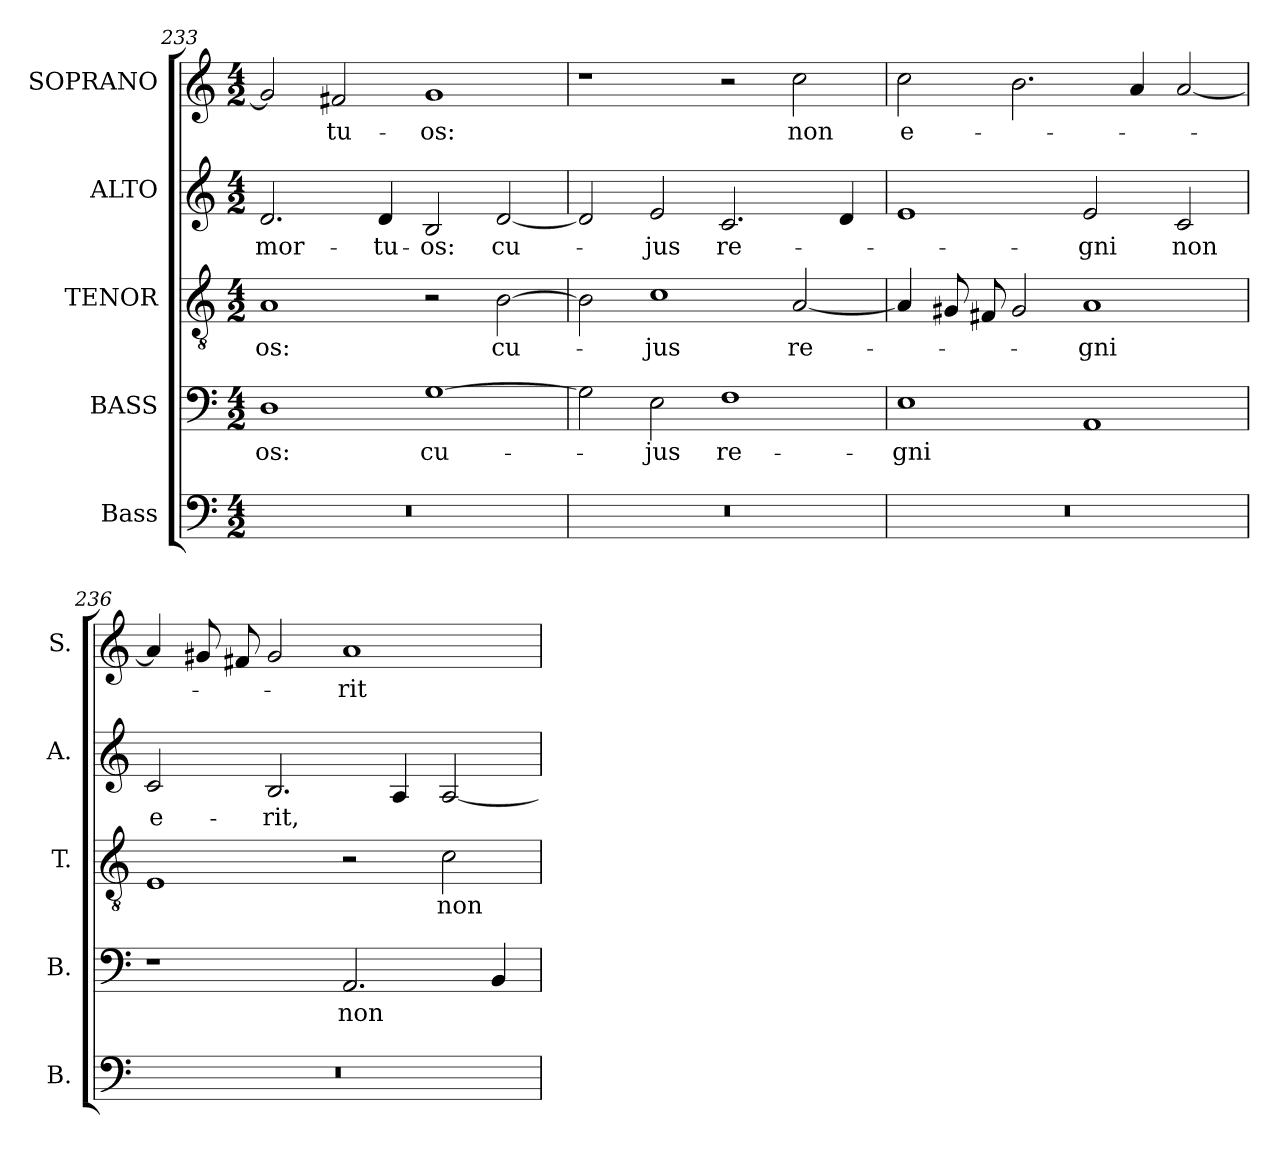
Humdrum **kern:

**kern	**kern	**text	**kern	**text	**kern	**text	**kern	**text
*part5	*part4	*part4	*part3	*part3	*part2	*part2	*part1	*part1
*staff5	*staff4	*staff4	*staff3	*staff3	*staff2	*staff2	*staff1	*staff1
*I"Bass	*I"BASS	*	*I"TENOR	*	*I"ALTO	*	*I"SOPRANO	*
*I'B.	*I'B.	*	*I'T.	*	*I'A.	*	*I'S.	*
!!LO:LB:g=z
*clefF4	*clefF4	*	*clefGv2	*	*clefG2	*	*clefG2	*
*	*	*	*ITrd7c12	*	*	*	*	*
*k[]	*k[]	*	*k[]	*	*k[]	*	*k[]	*
*C:	*C:	*	*C:	*	*C:	*	*C:	*
*M4/2	*M4/2	*	*M4/2	*	*M4/2	*	*M4/2	*
=233	=233	=233	=233	=233	=233	=233	=233	=233
!LO:N:vis=1	!	!	!	!	!	!	!	!
!	!	!LO:LY:b:color=#000000	!	!	!	!	!	!
!	!	!	!	!LO:LY:b:color=#000000	!	!	!	!
!	!	!	!	!	!	!LO:LY:b:color=#000000	!	!
0r	1Di	-os:	1AAi	-os:	2.di/	mor-	2gi/]	.
!	!	!	!	!	!	!	!	!LO:LY:b:color=#000000
.	.	.	.	.	.	.	2f#Xi/	-tu-
!	!	!	!	!	!	!LO:LY:b:color=#000000	!	!
.	.	.	.	.	4di/	-tu-	.	.
!	!	!LO:LY:b:color=#000000	!	!	!	!	!	!
!	!	!	!	!	!	!LO:LY:b:color=#000000	!	!
!	!	!	!	!	!	!	!	!LO:LY:b:color=#000000
.	[1Gi	cu-	2r	.	2Bi/	-os:	1gi	-os:
!	!	!	!	!LO:LY:b:color=#000000	!	!	!	!
!	!	!	!	!	!	!LO:LY:b:color=#000000	!	!
.	.	.	[2BBi\	cu-	[2di/	cu-	.	.
=234	=234	=234	=234	=234	=234	=234	=234	=234
!LO:N:vis=1	!	!	!	!	!	!	!	!
0r	2Gi\]	.	2BBi\]	.	2di/]	.	1r	.
!	!	!LO:LY:b:color=#000000	!	!	!	!	!	!
!	!	!	!	!LO:LY:b:color=#000000	!	!	!	!
!	!	!	!	!	!	!LO:LY:b:color=#000000	!	!
.	2Ei\	-jus	1Ci	-jus	2ei/	-jus	.	.
!	!	!LO:LY:b:color=#000000	!	!	!	!	!	!
!	!	!	!	!	!	!LO:LY:b:color=#000000	!	!
.	1Fi	re-	.	.	2.ci/	re-	2r	.
!	!	!	!	!LO:LY:b:color=#000000	!	!	!	!
!	!	!	!	!	!	!	!	!LO:LY:b:color=#000000
.	.	.	[2AAi/	re-	.	.	2cci\	non
.	.	.	.	.	4di/	.	.	.
=235	=235	=235	=235	=235	=235	=235	=235	=235
!LO:N:vis=1	!	!	!	!	!	!	!	!
!	!	!LO:LY:b:color=#000000	!	!	!	!	!	!
!	!	!	!	!	!	!	!	!LO:LY:b:color=#000000
0r	1Ei	-gni	4AAi/]	.	1ei	.	2cci\	e-
.	.	.	8GG#Xi/	.	.	.	.	.
.	.	.	8FF#Xi/	.	.	.	.	.
.	.	.	2GG#i/	.	.	.	2.bi\	.
!	!	!	!	!LO:LY:b:color=#000000	!	!	!	!
!	!	!	!	!	!	!LO:LY:b:color=#000000	!	!
.	1AAi	.	1AAi	-gni	2ei/	-gni	.	.
.	.	.	.	.	.	.	4ai/	.
!	!	!	!	!	!	!LO:LY:b:color=#000000	!	!
.	.	.	.	.	2ci/	non	[2ai/	.
=236	=236	=236	=236	=236	=236	=236	=236	=236
!LO:N:vis=1	!	!	!	!	!	!	!	!
!	!	!	!	!	!	!LO:LY:b:color=#000000	!	!
0r	1r	.	1EEi	.	2ci/	e-	4ai/]	.
.	.	.	.	.	.	.	8g#Xi/	.
.	.	.	.	.	.	.	8f#Xi/	.
!	!	!	!	!	!	!LO:LY:b:color=#000000	!	!
.	.	.	.	.	2.Bi/	-rit,	2g#i/	.
!	!	!LO:LY:b:color=#000000	!	!	!	!	!	!
!	!	!	!	!	!	!	!	!LO:LY:b:color=#000000
.	2.AAi/	non	2r	.	.	.	1ai	-rit
.	.	.	.	.	4Ai/	.	.	.
!	!	!	!	!LO:LY:b:color=#000000	!	!	!	!
.	.	.	2Ci\	non	[2Ai/	.	.	.
.	4BBi/	.	.	.	.	.	.	.
=	=	=	=	=	=	=	=	=
*-	*-	*-	*-	*-	*-	*-	*-	*-
